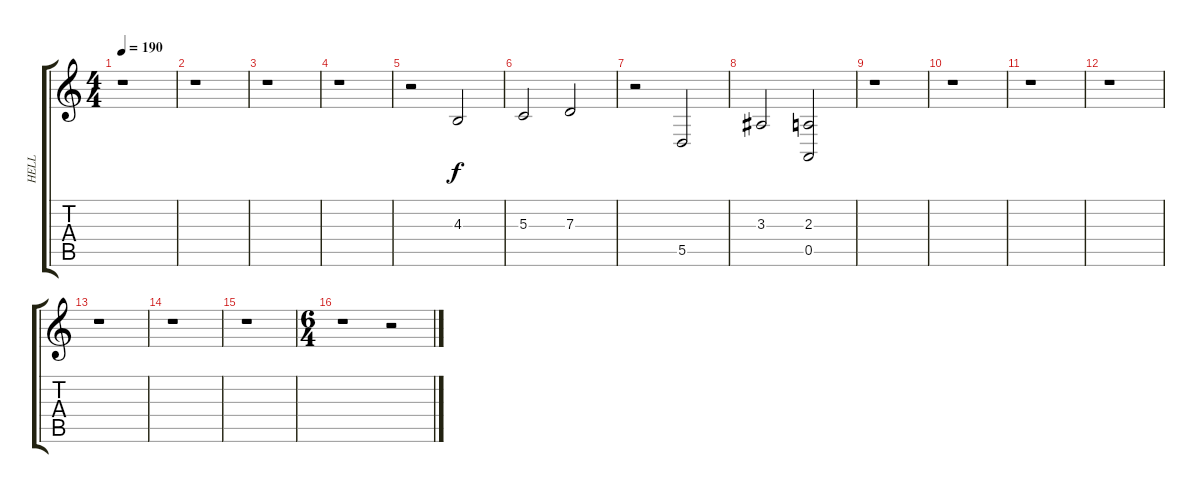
\track ("HELL" "HELL") {instrument lead4chiff}
\staff {score tabs}
\tuning (E4 B3 G3 D3 A2 E2) {hide}
\ts (4 4)
\tempo 190
\tempo 160
\tempo 190
\clef g2
\ks c
r.1{dy f instrument lead4chiff} |
r.1 |
r.1 |
r.1 |
r.2 4.3.2 |
5.3.2 7.3.2 |
r.2 5.5.2 |
3.3.2 (2.3 0.5).2 |
r.1 |
r.1 |
r.1 |
r.1 |
r.1 |
r.1 |
r.1 |
\ts (6 4)
r.1 r.2
